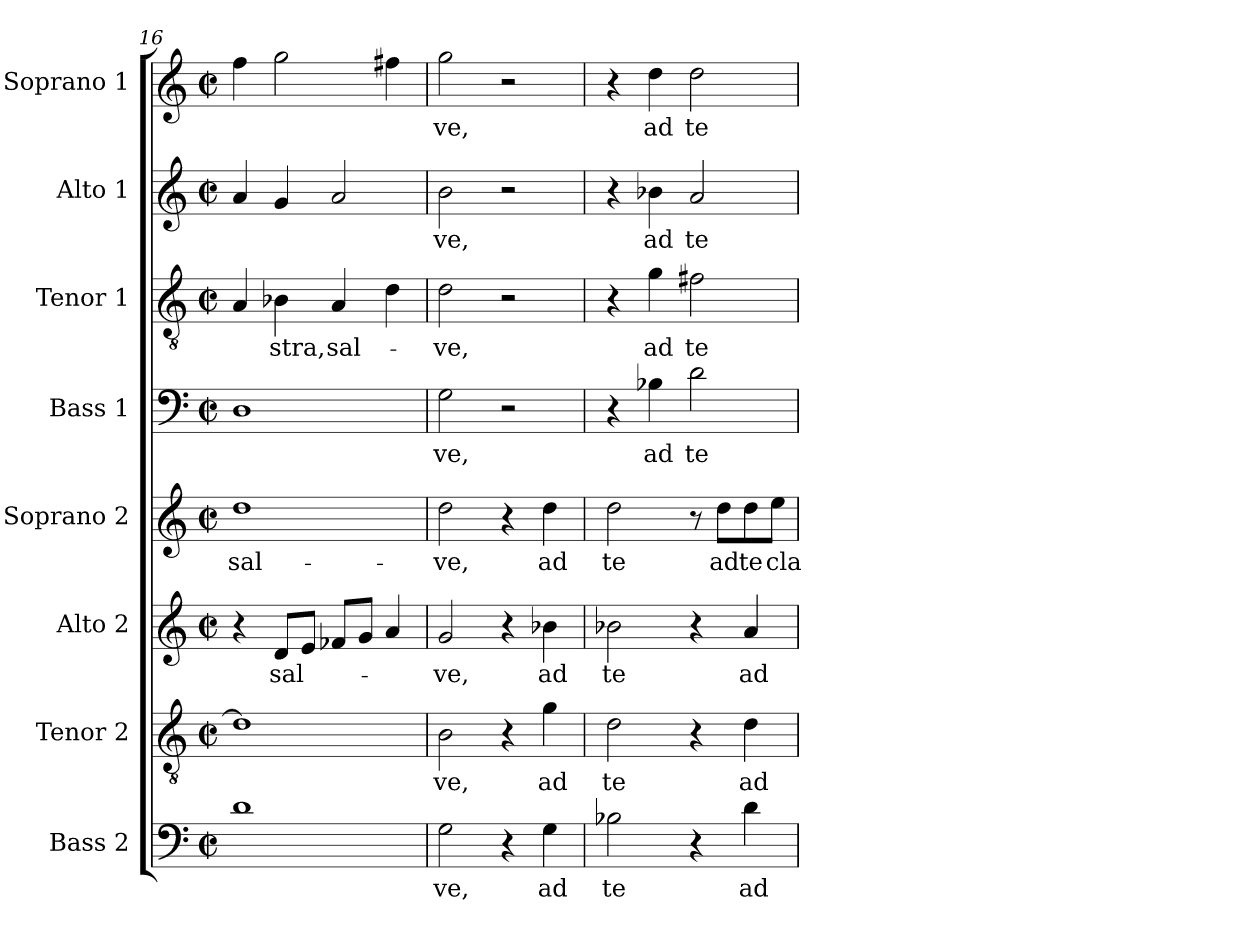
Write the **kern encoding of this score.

**kern	**text	**kern	**text	**kern	**text	**kern	**text	**kern	**text	**kern	**text	**kern	**text	**kern	**text
*part8	*part8	*part7	*part7	*part6	*part6	*part5	*part5	*part4	*part4	*part3	*part3	*part2	*part2	*part1	*part1
*staff8	*staff8	*staff7	*staff7	*staff6	*staff6	*staff5	*staff5	*staff4	*staff4	*staff3	*staff3	*staff2	*staff2	*staff1	*staff1
*I"Bass 2	*	*I"Tenor 2	*	*I"Alto 2	*	*I"Soprano 2	*	*I"Bass 1	*	*I"Tenor 1	*	*I"Alto 1	*	*I"Soprano 1	*
*I'B 2	*	*I'T 2	*	*I'A 2	*	*I'S 2	*	*I'B 1	*	*I'T 1	*	*I'A 1	*	*I'S 1	*
*clefF4	*	*clefGv2	*	*clefG2	*	*clefG2	*	*clefF4	*	*clefGv2	*	*clefG2	*	*clefG2	*
*k[]	*	*k[]	*	*k[]	*	*k[]	*	*k[]	*	*k[]	*	*k[]	*	*k[]	*
*C:	*	*C:	*	*C:	*	*C:	*	*C:	*	*C:	*	*C:	*	*C:	*
*M2/2	*	*M2/2	*	*M2/2	*	*M2/2	*	*M2/2	*	*M2/2	*	*M2/2	*	*M2/2	*
*met(c|)	*	*met(c|)	*	*met(c|)	*	*met(c|)	*	*met(c|)	*	*met(c|)	*	*met(c|)	*	*met(c|)	*
=16	=16	=16	=16	=16	=16	=16	=16	=16	=16	=16	=16	=16	=16	=16	=16
!	!	!	!	!	!	!	!LO:LY:b	!	!	!	!	!	!	!	!
1d	.	1d]	.	4r	.	1dd	sal-	1D	.	4A/	.	4a/	.	4ff\	.
!	!	!	!	!	!LO:LY:b	!	!	!	!	!	!	!	!	!	!
!	!	!	!	!	!	!	!	!	!	!	!LO:LY:b	!	!	!	!
.	.	.	.	8d/L	sal-	.	.	.	.	4B-X\	-stra,	4g/	.	2gg\	.
.	.	.	.	8e/J	.	.	.	.	.	.	.	.	.	.	.
!	!	!	!	!	!	!	!	!	!	!	!LO:LY:b	!	!	!	!
.	.	.	.	8f-X/L	.	.	.	.	.	4A/	sal-	2a/	.	.	.
.	.	.	.	8g/J	.	.	.	.	.	.	.	.	.	.	.
.	.	.	.	4a/	.	.	.	.	.	4d\	.	.	.	4ff#X\	.
!!LO:PB:g=z
=17	=17	=17	=17	=17	=17	=17	=17	=17	=17	=17	=17	=17	=17	=17	=17
!	!LO:LY:b	!	!	!	!	!	!	!	!	!	!	!	!	!	!
!	!	!	!LO:LY:b	!	!	!	!	!	!	!	!	!	!	!	!
!	!	!	!	!	!LO:LY:b	!	!	!	!	!	!	!	!	!	!
!	!	!	!	!	!	!	!LO:LY:b	!	!	!	!	!	!	!	!
!	!	!	!	!	!	!	!	!	!LO:LY:b	!	!	!	!	!	!
!	!	!	!	!	!	!	!	!	!	!	!LO:LY:b	!	!	!	!
!	!	!	!	!	!	!	!	!	!	!	!	!	!LO:LY:b	!	!
!	!	!	!	!	!	!	!	!	!	!	!	!	!	!	!LO:LY:b
2G\	-ve,	2B\	-ve,	2g/	-ve,	2dd\	-ve,	2G\	-ve,	2d\	-ve,	2b\	-ve,	2gg\	-ve,
4r	.	4r	.	4r	.	4r	.	2r	.	2r	.	2r	.	2r	.
!	!LO:LY:b	!	!	!	!	!	!	!	!	!	!	!	!	!	!
!	!	!	!LO:LY:b	!	!	!	!	!	!	!	!	!	!	!	!
!	!	!	!	!	!LO:LY:b	!	!	!	!	!	!	!	!	!	!
!	!	!	!	!	!	!	!LO:LY:b	!	!	!	!	!	!	!	!
4G\	ad	4g\	ad	4b-X\	ad	4dd\	ad	.	.	.	.	.	.	.	.
=18	=18	=18	=18	=18	=18	=18	=18	=18	=18	=18	=18	=18	=18	=18	=18
!	!LO:LY:b	!	!	!	!	!	!	!	!	!	!	!	!	!	!
!	!	!	!LO:LY:b	!	!	!	!	!	!	!	!	!	!	!	!
!	!	!	!	!	!LO:LY:b	!	!	!	!	!	!	!	!	!	!
!	!	!	!	!	!	!	!LO:LY:b	!	!	!	!	!	!	!	!
2B-X\	te	2d\	te	2b-X\	te	2dd\	te	4r	.	4r	.	4r	.	4r	.
!	!	!	!	!	!	!	!	!	!LO:LY:b	!	!	!	!	!	!
!	!	!	!	!	!	!	!	!	!	!	!LO:LY:b	!	!	!	!
!	!	!	!	!	!	!	!	!	!	!	!	!	!LO:LY:b	!	!
!	!	!	!	!	!	!	!	!	!	!	!	!	!	!	!LO:LY:b
.	.	.	.	.	.	.	.	4B-X\	ad	4g\	ad	4b-X\	ad	4dd\	ad
!	!	!	!	!	!	!	!	!	!LO:LY:b	!	!	!	!	!	!
!	!	!	!	!	!	!	!	!	!	!	!LO:LY:b	!	!	!	!
!	!	!	!	!	!	!	!	!	!	!	!	!	!LO:LY:b	!	!
!	!	!	!	!	!	!	!	!	!	!	!	!	!	!	!LO:LY:b
4r	.	4r	.	4r	.	8r	.	2d\	te	2f#X\	te	2a/	te	2dd\	te
!	!	!	!	!	!	!	!LO:LY:b	!	!	!	!	!	!	!	!
.	.	.	.	.	.	8dd\L	ad	.	.	.	.	.	.	.	.
!	!LO:LY:b	!	!	!	!	!	!	!	!	!	!	!	!	!	!
!	!	!	!LO:LY:b	!	!	!	!	!	!	!	!	!	!	!	!
!	!	!	!	!	!LO:LY:b	!	!	!	!	!	!	!	!	!	!
!	!	!	!	!	!	!	!LO:LY:b	!	!	!	!	!	!	!	!
4d\	ad	4d\	ad	4a/	ad	8dd\	te	.	.	.	.	.	.	.	.
!	!	!	!	!	!	!	!LO:LY:b	!	!	!	!	!	!	!	!
.	.	.	.	.	.	8ee\J	cla-	.	.	.	.	.	.	.	.
=	=	=	=	=	=	=	=	=	=	=	=	=	=	=	=
*-	*-	*-	*-	*-	*-	*-	*-	*-	*-	*-	*-	*-	*-	*-	*-
